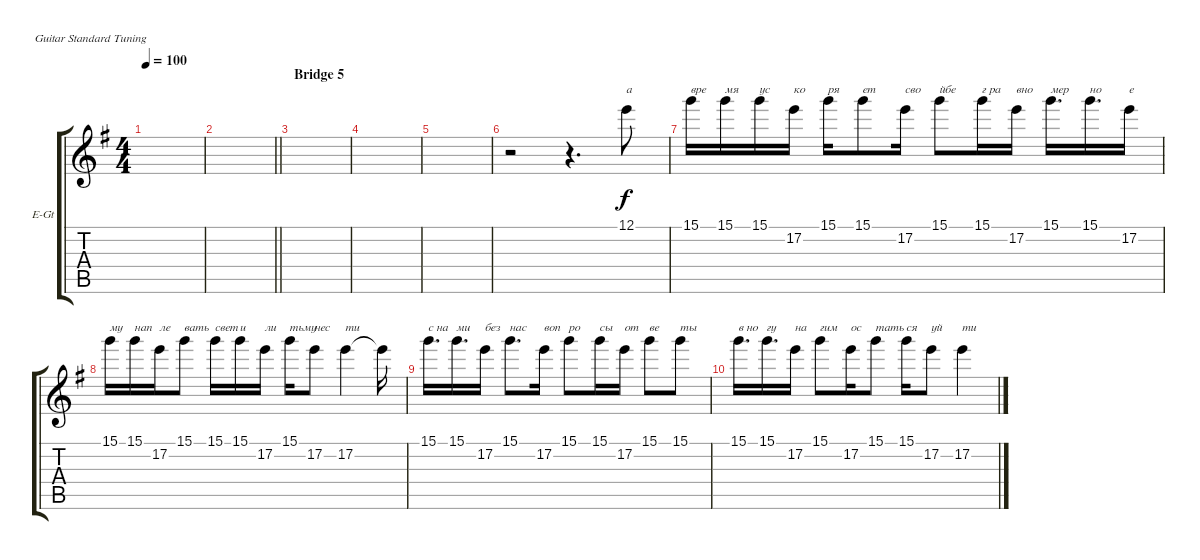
\bracketExtendMode groupsimilarinstruments
\firstSystemTrackNameOrientation horizontal
\otherSystemsTrackNameOrientation horizontal
\track ("vocal 1" "E-Gt") {instrument electricguitarclean}
\staff {score tabs}
\tuning (E4 B3 G3 D3 A2 E2)
\ts (4 4)
\tempo 100
\clef g2
\scale
0.333333
\ks eminor
|
\scale
0.333333
\barLineRight lightlight
|
\section ("" "Bridge 5")
\scale
0.333333 |
\scale
0.333333 |
\scale
0.333333 |
\scale
0.333333 r.2 r.4{d} 12.1.8{txt "а"} |
\scale
0.333333 15.1.16{txt "вре"} 15.1.16{txt "мя"} 15.1.16{txt "ус"} 17.2.16{txt "ко"} 15.1.16{txt "ря"} 15.1.8{txt "ет"} 17.2.16{txt "сво"} 15.1.8{txt "йбе"} 15.1.16{txt "г ра"} 17.2.16{txt "вно"} 15.1.16{d txt "мер"} 15.1.16{d txt "но"} 17.2.16{txt "е"} |
\scale
0.333333 15.1.16{txt "му"} 15.1.16{txt "нап"} 17.2.16{txt "ле"} 15.1.8{txt "вать"} 15.1.16{txt "свет"} 15.1.16{txt "и"} 17.2.16{txt "ли"} 15.1.16{txt "тьму"} 17.2.8{txt "нес"} 17.2.4{txt "ти"} 17.2{t}.16 |
\scale
0.333333 15.1.16{d txt "с на"} 15.1.16{d txt "ми"} 17.2.16{txt "без"} 15.1.8{d txt "нас"} 17.2.16{txt "воп"} 15.1.8{txt "ро"} 15.1.16{txt "сы"} 17.2.16{txt "от"} 15.1.8{txt "ве"} 15.1.8{txt "ты"} |
\scale
0.333333 15.1.16{d txt "в но"} 15.1.16{d txt "гу"} 17.2.16{txt "на"} 15.1.8{txt "гим"} 17.2.16{txt "ос"} 15.1.8{txt "тать"} 15.1.16{txt "ся"} 17.2.8{txt "уй"} 17.2.4{txt "ти"} |
\scale
0.333333 |
\scale
0.333333 |
\scale
0.333333 |
\scale
0.333333 |
\scale
0.333333 |
\scale
0.333333
